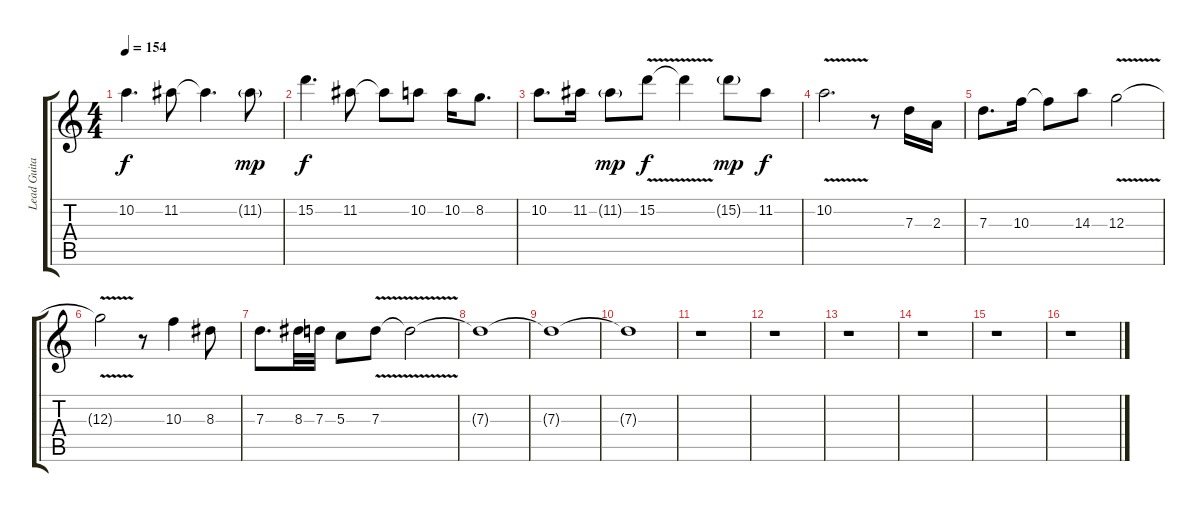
\track ("Lead Guitar" "Lead Guita") {instrument distortionguitar}
\staff {score tabs}
\tuning (E4 B3 G3 D3 A2 E2) {hide}
\ts (4 4)
\tempo 154
\clef g2
\ks c
10.2.4{d dy f} 11.2.8 11.2{t}.4{d} 11.2{g}.8{dy mp} |
15.2.4{d dy f} 11.2.8 11.2{t}.8 10.2.8 10.2.16 8.2.8{d} |
10.2.8{d} 11.2.16 11.2{g}.8{dy mp} 15.2{v}.8{dy f} 15.2{t}.4 15.2{g}.8{dy mp} 11.2.8{dy f} |
10.2{v}.2{d} r.8 7.3.16 2.3.16 |
7.3.8{d} 10.3.16 10.3{t}.8 14.3.8 12.3{v}.2 |
12.3{t}.2 r.8 10.3.4 8.3.8 |
7.3.8{d} 8.3.32 7.3.32 5.3.8 7.3{v}.8 7.3{t}.2 |
7.3{t}.1 |
7.3{t}.1 |
7.3{t}.1 |
r.1 |
r.1 |
r.1 |
r.1 |
r.1 |
r.1
